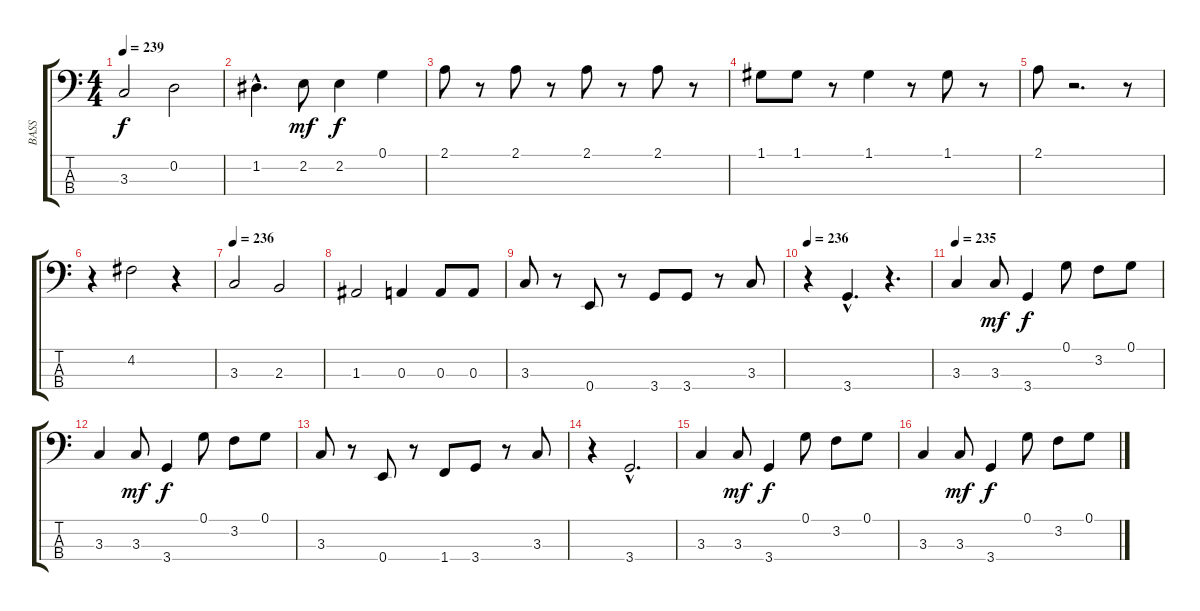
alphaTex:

\track ("BASS" "BASS") {instrument electricbasspick}
\staff {score tabs}
\tuning (G2 D2 A1 E1) {hide}
\ts (4 4)
\tempo 239
\clef f4
\ks c
3.3.2{dy f} 0.2.2 |
1.2{hac}.4{d} 2.2.8{dy mf} 2.2.4{dy f} 0.1.4 |
2.1.8 r.8 2.1.8 r.8 2.1.8 r.8 2.1.8 r.8 |
1.1.8 1.1.8 r.8 1.1.4 r.8 1.1.8 r.8 |
2.1.8 r.2{d} r.8 |
r.4 4.2.2 r.4 |
\tempo 236
3.3.2 2.3.2 |
1.3.2 0.3.4 0.3.8 0.3.8 |
3.3.8 r.8 0.4.8 r.8 3.4.8 3.4.8 r.8 3.3.8 |
\tempo 236
r.4 3.4{hac}.4{d} r.4{d} |
\tempo 235
3.3.4 3.3.8{dy mf} 3.4.4{dy f} 0.1.8 3.2.8 0.1.8 |
3.3.4 3.3.8{dy mf} 3.4.4{dy f} 0.1.8 3.2.8 0.1.8 |
3.3.8 r.8 0.4.8 r.8 1.4.8 3.4.8 r.8 3.3.8 |
r.4 3.4{hac}.2{d} |
3.3.4 3.3.8{dy mf} 3.4.4{dy f} 0.1.8 3.2.8 0.1.8 |
3.3.4 3.3.8{dy mf} 3.4.4{dy f} 0.1.8 3.2.8 0.1.8
